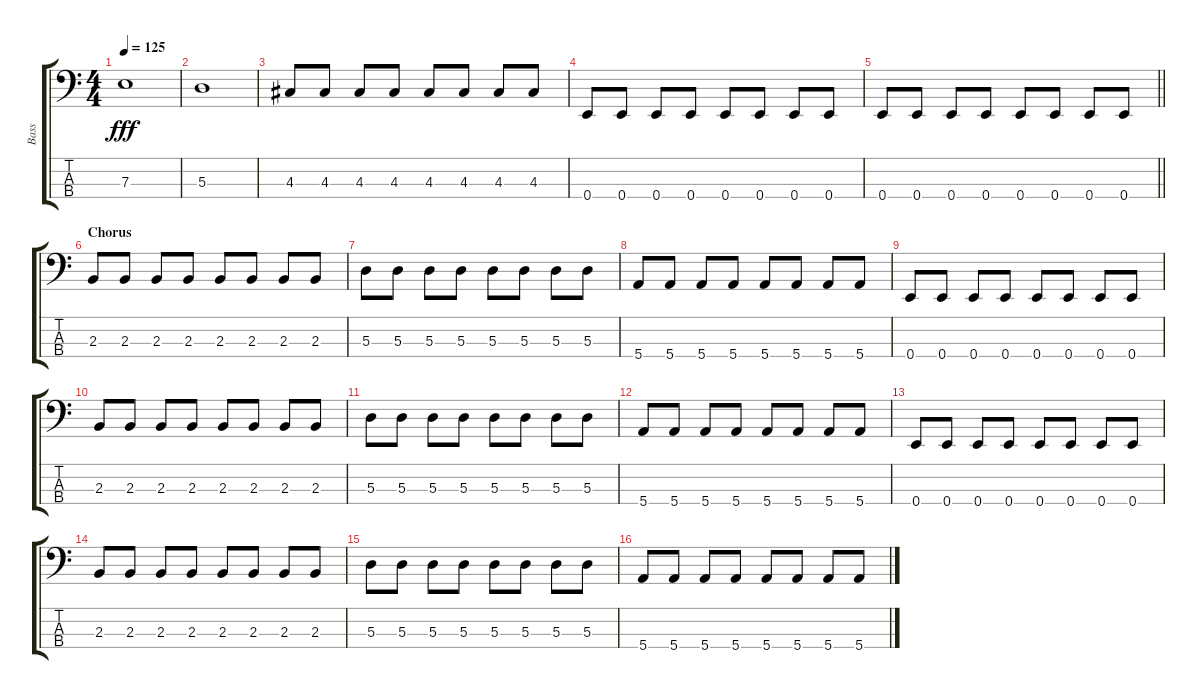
\track ("Bass" "Bass") {instrument electricbassfinger}
\staff {score tabs}
\tuning (G2 D2 A1 E1) {hide}
\ts (4 4)
\tempo 125
\clef f4
\ks c
7.3.1{dy fff} |
5.3.1 |
4.3.8 4.3.8 4.3.8 4.3.8 4.3.8 4.3.8 4.3.8 4.3.8 |
0.4.8 0.4.8 0.4.8 0.4.8 0.4.8 0.4.8 0.4.8 0.4.8 |
\barLineRight lightlight
0.4.8 0.4.8 0.4.8 0.4.8 0.4.8 0.4.8 0.4.8 0.4.8 |
\section ("" "Chorus")
2.3.8 2.3.8 2.3.8 2.3.8 2.3.8 2.3.8 2.3.8 2.3.8 |
5.3.8 5.3.8 5.3.8 5.3.8 5.3.8 5.3.8 5.3.8 5.3.8 |
5.4.8 5.4.8 5.4.8 5.4.8 5.4.8 5.4.8 5.4.8 5.4.8 |
0.4.8 0.4.8 0.4.8 0.4.8 0.4.8 0.4.8 0.4.8 0.4.8 |
2.3.8 2.3.8 2.3.8 2.3.8 2.3.8 2.3.8 2.3.8 2.3.8 |
5.3.8 5.3.8 5.3.8 5.3.8 5.3.8 5.3.8 5.3.8 5.3.8 |
5.4.8 5.4.8 5.4.8 5.4.8 5.4.8 5.4.8 5.4.8 5.4.8 |
0.4.8 0.4.8 0.4.8 0.4.8 0.4.8 0.4.8 0.4.8 0.4.8 |
2.3.8 2.3.8 2.3.8 2.3.8 2.3.8 2.3.8 2.3.8 2.3.8 |
5.3.8 5.3.8 5.3.8 5.3.8 5.3.8 5.3.8 5.3.8 5.3.8 |
5.4.8 5.4.8 5.4.8 5.4.8 5.4.8 5.4.8 5.4.8 5.4.8
